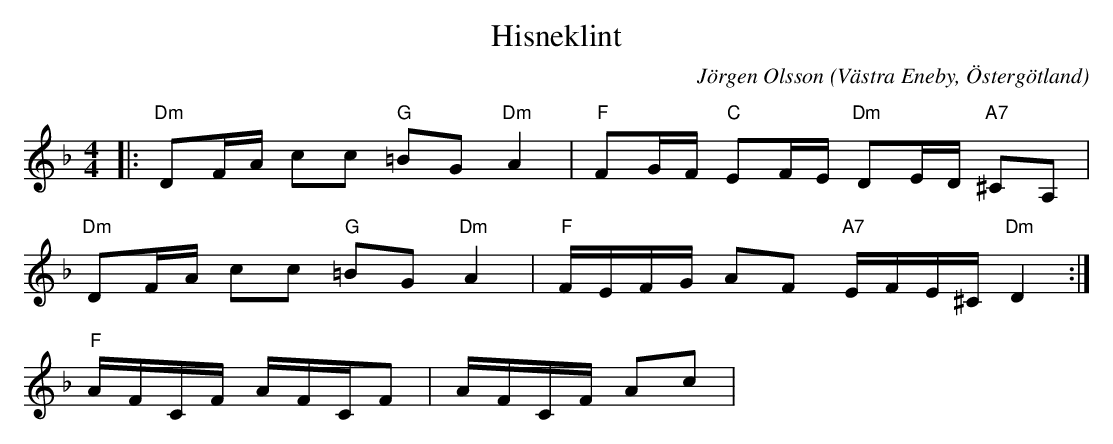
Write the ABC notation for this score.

X:1
T:Hisneklint
C:Jörgen Olsson
O:Västra Eneby, Östergötland
Q:80
M:4/4
L:1/8
K:Dm
|:"Dm"DF/A/ cc "G"=BG"Dm"A2|"F"FG/F/ "C"EF/E/ "Dm"DE/D/ "A7"^CA,|
"Dm"DF/A/ cc "G"=BG"Dm"A2|"F"F/E/F/G/ AF "A7"E/F/E/^C/ "Dm"D2 :|
"F" A/F/C/F/ A/F/C/F | A/F/C/F/ Ac|
